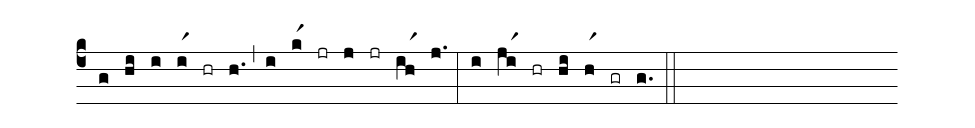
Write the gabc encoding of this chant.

%%
(c4)
(g) (hi)
(i) (ir1) (hr) (h.) (,)
(i) (kr1) (jr) (j) (jr) (ihr1) (j.) (:)
(i) (jir1) (hr) (hi) (hr1) (gr) (g.) (::)
